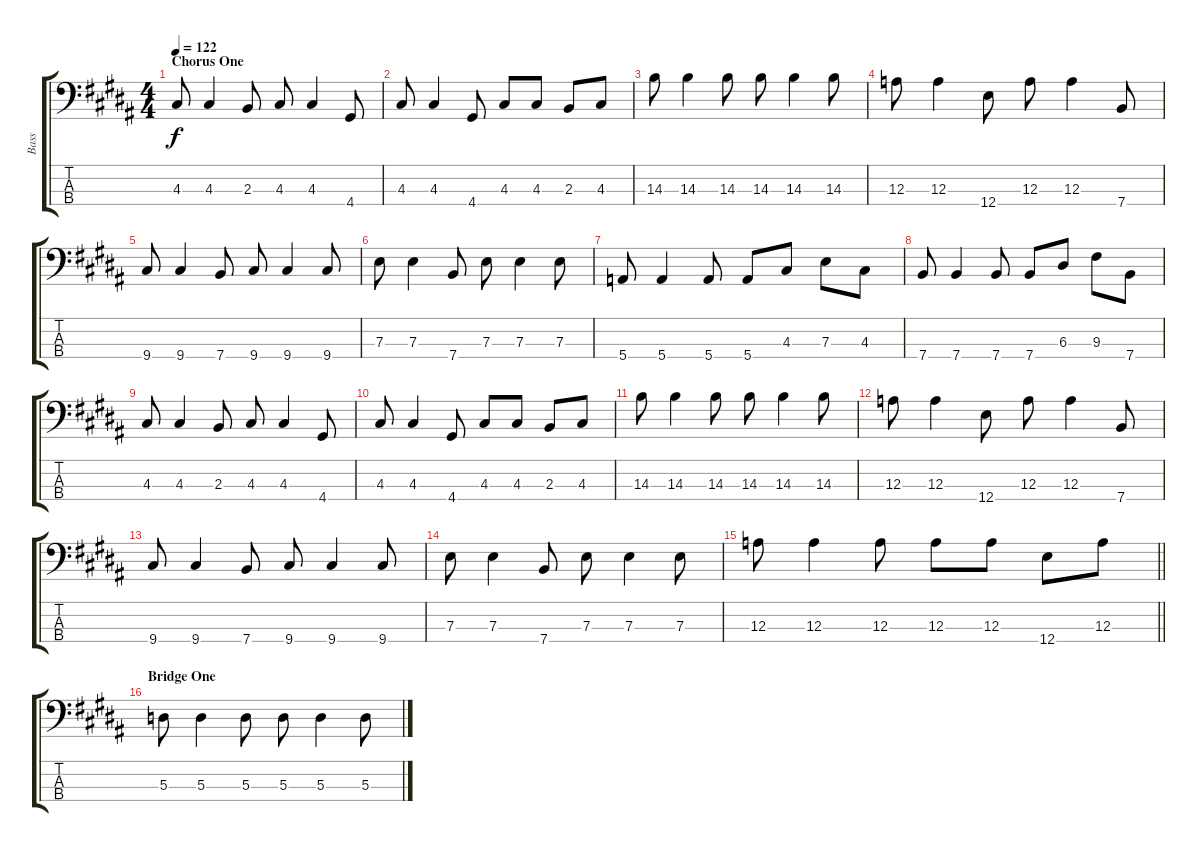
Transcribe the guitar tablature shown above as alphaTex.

\track ("Bass" "Bass") {instrument electricbassfinger}
\staff {score tabs}
\tuning (G2 D2 A1 E1) {hide}
\ts (4 4)
\section ("" "Chorus One")
\tempo 122
\clef f4
\ks b
4.3.8{dy f} 4.3.4 2.3.8 4.3.8 4.3.4 4.4.8 |
4.3.8 4.3.4 4.4.8 4.3.8 4.3.8 2.3.8 4.3.8 |
14.3.8 14.3.4 14.3.8 14.3.8 14.3.4 14.3.8 |
12.3.8 12.3.4 12.4.8 12.3.8 12.3.4 7.4.8 |
9.4.8 9.4.4 7.4.8 9.4.8 9.4.4 9.4.8 |
7.3.8 7.3.4 7.4.8 7.3.8 7.3.4 7.3.8 |
5.4.8 5.4.4 5.4.8 5.4.8 4.3.8 7.3.8 4.3.8 |
7.4.8 7.4.4 7.4.8 7.4.8 6.3.8 9.3.8 7.4.8 |
4.3.8 4.3.4 2.3.8 4.3.8 4.3.4 4.4.8 |
4.3.8 4.3.4 4.4.8 4.3.8 4.3.8 2.3.8 4.3.8 |
14.3.8 14.3.4 14.3.8 14.3.8 14.3.4 14.3.8 |
12.3.8 12.3.4 12.4.8 12.3.8 12.3.4 7.4.8 |
9.4.8 9.4.4 7.4.8 9.4.8 9.4.4 9.4.8 |
7.3.8 7.3.4 7.4.8 7.3.8 7.3.4 7.3.8 |
\barLineRight lightlight
12.3.8 12.3.4 12.3.8 12.3.8 12.3.8 12.4.8 12.3.8 |
\section ("" "Bridge One")
5.3.8 5.3.4 5.3.8 5.3.8 5.3.4 5.3.8
